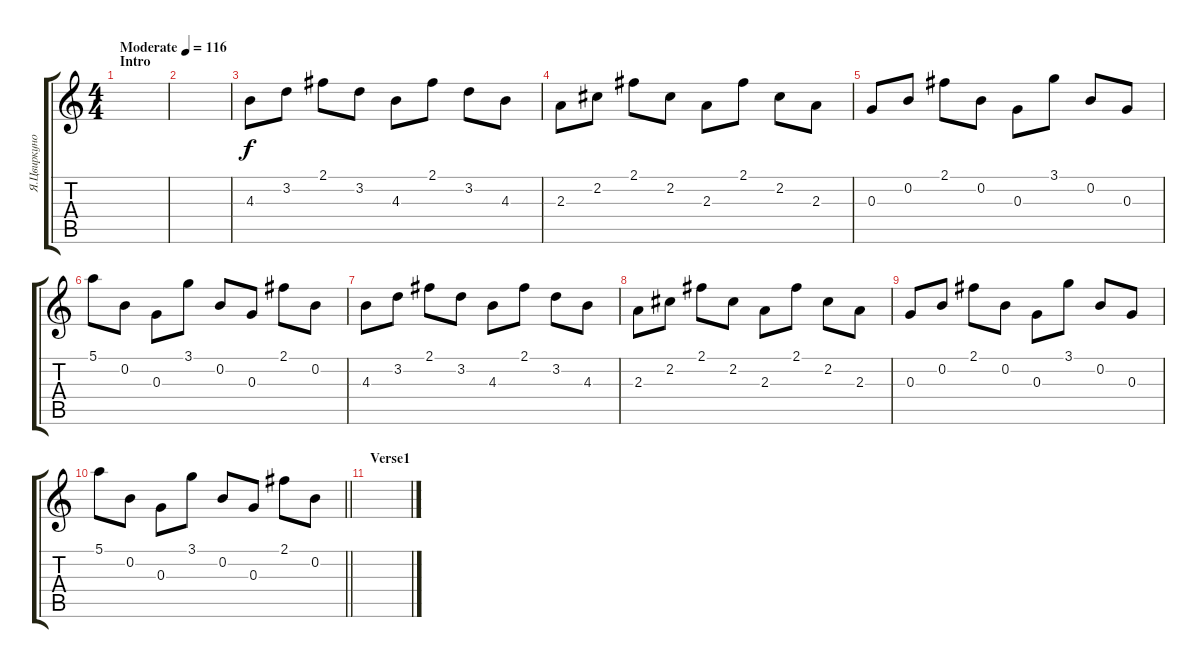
\track ("Я.Цвиркунов" "Я.Цвиркуно") {instrument distortionguitar}
\staff {score tabs}
\tuning (E4 B3 G3 D3 A2 E2) {hide}
\ts (4 4)
\section ("" "Intro")
\tempo (116 "Moderate")
\clef g2
\ks c
|
|
4.3.8 3.2.8 2.1.8 3.2.8 4.3.8 2.1.8 3.2.8 4.3.8 |
2.3.8 2.2.8 2.1.8 2.2.8 2.3.8 2.1.8 2.2.8 2.3.8 |
0.3.8 0.2.8 2.1.8 0.2.8 0.3.8 3.1.8 0.2.8 0.3.8 |
5.1.8 0.2.8 0.3.8 3.1.8 0.2.8 0.3.8 2.1.8 0.2.8 |
4.3.8 3.2.8 2.1.8 3.2.8 4.3.8 2.1.8 3.2.8 4.3.8 |
2.3.8 2.2.8 2.1.8 2.2.8 2.3.8 2.1.8 2.2.8 2.3.8 |
0.3.8 0.2.8 2.1.8 0.2.8 0.3.8 3.1.8 0.2.8 0.3.8 |
\barLineRight lightlight
5.1.8 0.2.8 0.3.8 3.1.8 0.2.8 0.3.8 2.1.8 0.2.8 |
\section ("" "Verse1")
